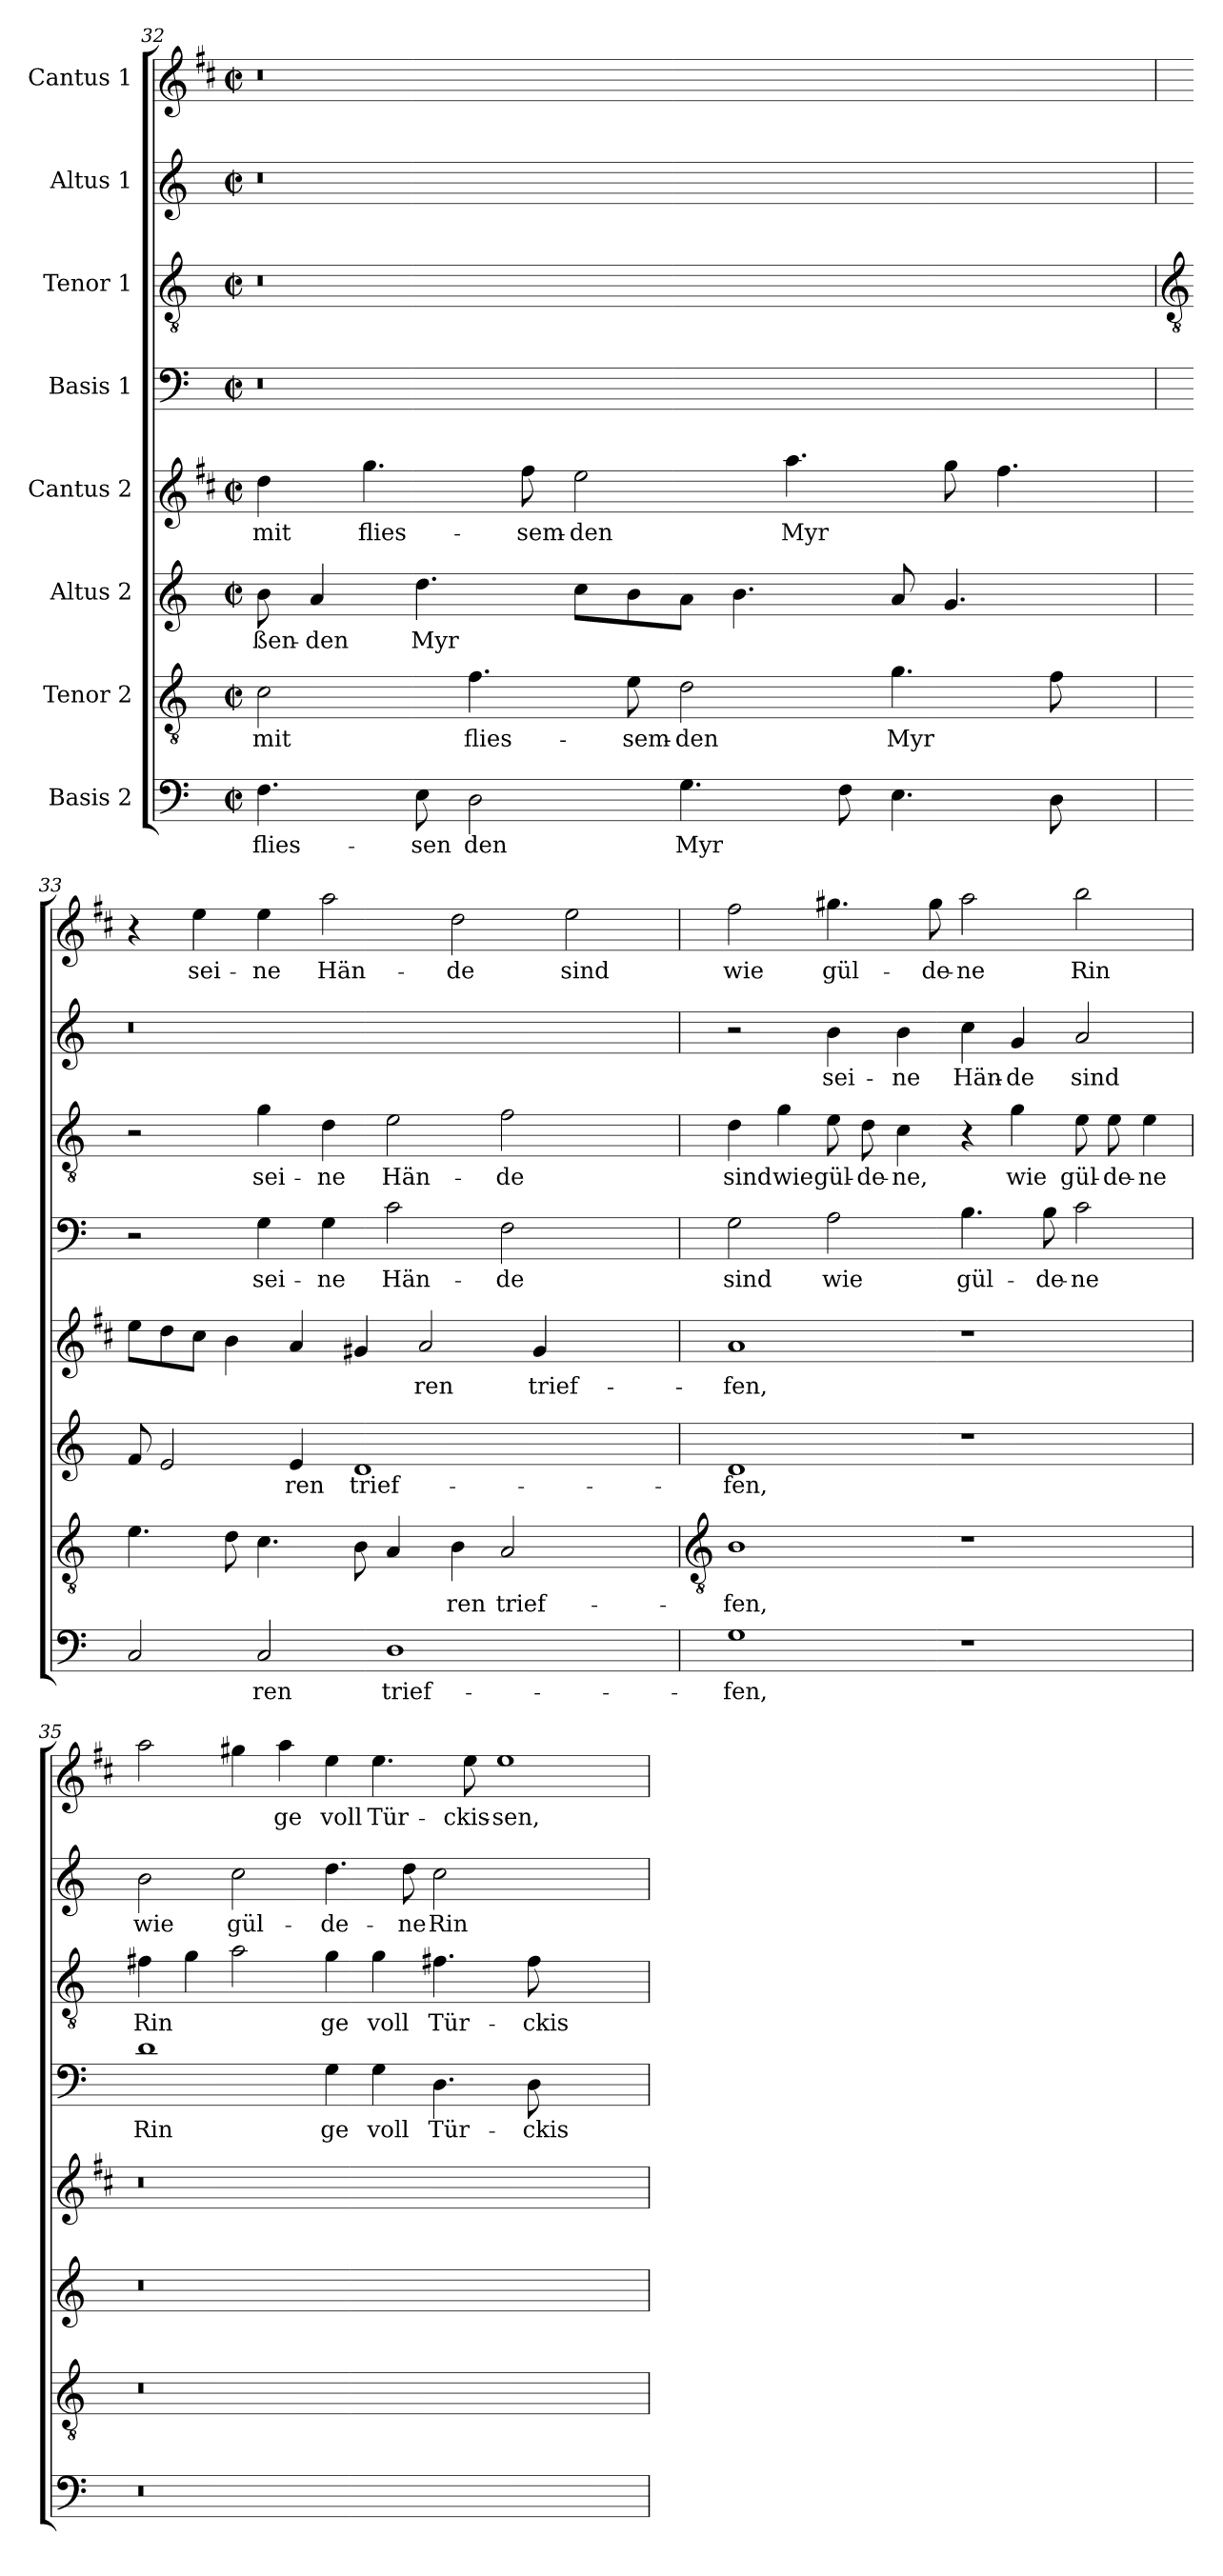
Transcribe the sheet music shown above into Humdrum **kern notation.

**kern	**text	**kern	**text	**kern	**text	**kern	**text	**kern	**text	**kern	**text	**kern	**text	**kern	**text
*part8	*part8	*part7	*part7	*part6	*part6	*part5	*part5	*part4	*part4	*part3	*part3	*part2	*part2	*part1	*part1
*staff8	*staff8	*staff7	*staff7	*staff6	*staff6	*staff5	*staff5	*staff4	*staff4	*staff3	*staff3	*staff2	*staff2	*staff1	*staff1
*I"Basis 2	*	*I"Tenor 2	*	*I"Altus 2	*	*I"Cantus 2	*	*I"Basis 1	*	*I"Tenor 1	*	*I"Altus 1	*	*I"Cantus 1	*
*clefF4	*	*clefGv2	*	*clefG2	*	*clefG2	*	*clefF4	*	*clefGv2	*	*clefG2	*	*clefG2	*
*	*	*	*	*	*	*ITrd1c2	*	*	*	*	*	*	*	*ITrd1c2	*
*k[]	*	*k[]	*	*k[]	*	*k[]	*	*k[]	*	*k[]	*	*k[]	*	*k[]	*
*C:	*	*C:	*	*C:	*	*C:	*	*C:	*	*C:	*	*C:	*	*C:	*
*M4/2	*	*M4/2	*	*M4/2	*	*M4/2	*	*M4/2	*	*M4/2	*	*M4/2	*	*M4/2	*
*met(c|)	*	*met(c|)	*	*met(c|)	*	*met(c|)	*	*met(c|)	*	*met(c|)	*	*met(c|)	*	*met(c|)	*
=32	=32	=32	=32	=32	=32	=32	=32	=32	=32	=32	=32	=32	=32	=32	=32
!	!LO:LY:b	!	!LO:LY:b	!	!LO:LY:b	!	!LO:LY:b	!	!	!	!	!	!	!	!
4.F	flies-	2c	mit	8b	-ßen-	4cc	mit	0r	.	0r	.	0r	.	0r	.
!	!	!	!	!	!LO:LY:b	!	!	!	!	!	!	!	!	!	!
.	.	.	.	4a	-den	.	.	.	.	.	.	.	.	.	.
!	!	!	!	!	!	!	!LO:LY:b	!	!	!	!	!	!	!	!
.	.	.	.	.	.	4.ff	flies-	.	.	.	.	.	.	.	.
!	!LO:LY:b	!	!	!	!LO:LY:b	!	!	!	!	!	!	!	!	!	!
8E	-sen	.	.	4.dd	Myr	.	.	.	.	.	.	.	.	.	.
!	!LO:LY:b	!	!LO:LY:b	!	!	!	!	!	!	!	!	!	!	!	!
2D	den	4.f	flies-	.	.	.	.	.	.	.	.	.	.	.	.
!	!	!	!	!	!	!	!LO:LY:b	!	!	!	!	!	!	!	!
.	.	.	.	.	.	8ee	-sem-	.	.	.	.	.	.	.	.
!	!	!	!	!	!	!	!LO:LY:b	!	!	!	!	!	!	!	!
.	.	.	.	8ccL	.	2dd	-den	.	.	.	.	.	.	.	.
!	!	!	!LO:LY:b	!	!	!	!	!	!	!	!	!	!	!	!
.	.	8e	-sem-	8b	.	.	.	.	.	.	.	.	.	.	.
!	!LO:LY:b	!	!LO:LY:b	!	!	!	!	!	!	!	!	!	!	!	!
4.G	Myr	2d	-den	8aJ	.	.	.	.	.	.	.	.	.	.	.
.	.	.	.	4.b	.	.	.	.	.	.	.	.	.	.	.
!	!	!	!	!	!	!	!LO:LY:b	!	!	!	!	!	!	!	!
.	.	.	.	.	.	4.gg	Myr	.	.	.	.	.	.	.	.
8F	.	.	.	.	.	.	.	.	.	.	.	.	.	.	.
!	!	!	!LO:LY:b	!	!	!	!	!	!	!	!	!	!	!	!
4.E	.	4.g	Myr	8a	.	.	.	.	.	.	.	.	.	.	.
.	.	.	.	4.g	.	8ff	.	.	.	.	.	.	.	.	.
.	.	.	.	.	.	4.ee	.	.	.	.	.	.	.	.	.
8D	.	8f	.	.	.	.	.	.	.	.	.	.	.	.	.
8ryy	.	8ryy	.	8ryy	.	.	.	8ryy	.	8ryy	.	8ryy	.	8ryy	.
!!LO:LB:g=z
=33	=33	=33	=33	=33	=33	=33	=33	=33	=33	=33	=33	=33	=33	=33	=33
*	*	*	*	*	*	*	*	*	*	*clefGv2	*	*	*	*	*
2C	.	4.e	.	8f	.	8ddL	.	2r	.	2r	.	0r	.	4r	.
.	.	.	.	2e	.	8cc	.	.	.	.	.	.	.	.	.
!	!	!	!	!	!	!	!	!	!	!	!	!	!	!	!LO:LY:b
.	.	.	.	.	.	8bJ	.	.	.	.	.	.	.	4dd	sei-
.	.	8d	.	.	.	4a	.	.	.	.	.	.	.	.	.
!	!LO:LY:b	!	!	!	!	!	!	!	!LO:LY:b	!	!LO:LY:b	!	!	!	!LO:LY:b
2C	ren	4.c	.	.	.	.	.	4G	sei-	4g	sei-	.	.	4dd	-ne
!	!	!	!	!	!LO:LY:b	!	!	!	!	!	!	!	!	!	!
.	.	.	.	4e	ren	4g	.	.	.	.	.	.	.	.	.
!	!	!	!	!	!	!	!	!	!LO:LY:b	!	!LO:LY:b	!	!	!	!LO:LY:b
.	.	.	.	.	.	.	.	4G	-ne	4d	-ne	.	.	2gg	Hän-
!	!	!	!	!	!LO:LY:b	!	!	!	!	!	!	!	!	!	!
.	.	8B	.	1d	trief-	4f#X	.	.	.	.	.	.	.	.	.
!	!LO:LY:b	!	!	!	!	!	!	!	!LO:LY:b	!	!LO:LY:b	!	!	!	!
1D	trief-	4A	.	.	.	.	.	2c	Hän-	2e	Hän-	.	.	.	.
!	!	!	!	!	!	!	!LO:LY:b	!	!	!	!	!	!	!	!
.	.	.	.	.	.	2g	ren	.	.	.	.	.	.	.	.
!	!	!	!LO:LY:b	!	!	!	!	!	!	!	!	!	!	!	!LO:LY:b
.	.	4B	ren	.	.	.	.	.	.	.	.	.	.	2cc	-de
!	!	!	!LO:LY:b	!	!	!	!	!	!LO:LY:b	!	!LO:LY:b	!	!	!	!
.	.	2A	trief-	.	.	.	.	2F	-de	2f	-de	.	.	.	.
!	!	!	!	!	!	!	!LO:LY:b	!	!	!	!	!	!	!	!
.	.	.	.	.	.	4f#	trief-	.	.	.	.	.	.	.	.
!	!	!	!	!	!	!	!	!	!	!	!	!	!	!	!LO:LY:b
.	.	.	.	.	.	.	.	.	.	.	.	.	.	2dd	sind
.	.	.	.	4.ryy	.	4.ryy	.	.	.	.	.	.	.	.	.
4ryy	.	4ryy	.	.	.	.	.	4ryy	.	4ryy	.	4ryy	.	.	.
!!LO:LB:g=z
=34	=34	=34	=34	=34	=34	=34	=34	=34	=34	=34	=34	=34	=34	=34	=34
*	*	*clefGv2	*	*	*	*	*	*	*	*	*	*	*	*	*
!	!LO:LY:b	!	!LO:LY:b	!	!LO:LY:b	!	!LO:LY:b	!	!LO:LY:b	!	!LO:LY:b	!	!	!	!LO:LY:b
1G	-fen,	1B	-fen,	1d	-fen,	1g	-fen,	2G	sind	4d	sind	2r	.	2ee	wie
!	!	!	!	!	!	!	!	!	!	!	!LO:LY:b	!	!	!	!
.	.	.	.	.	.	.	.	.	.	4g	wie	.	.	.	.
!	!	!	!	!	!	!	!	!	!LO:LY:b	!	!LO:LY:b	!	!LO:LY:b	!	!LO:LY:b
.	.	.	.	.	.	.	.	2A	wie	8e	gül-	4b	sei-	4.ff#X	gül-
!	!	!	!	!	!	!	!	!	!	!	!LO:LY:b	!	!	!	!
.	.	.	.	.	.	.	.	.	.	8d	-de-	.	.	.	.
!	!	!	!	!	!	!	!	!	!	!	!LO:LY:b	!	!LO:LY:b	!	!
.	.	.	.	.	.	.	.	.	.	4c	-ne,	4b	-ne	.	.
!	!	!	!	!	!	!	!	!	!	!	!	!	!	!	!LO:LY:b
.	.	.	.	.	.	.	.	.	.	.	.	.	.	8ff#	-de-
!	!	!	!	!	!	!	!	!	!LO:LY:b	!	!	!	!LO:LY:b	!	!LO:LY:b
1r	.	1r	.	1r	.	1r	.	4.B	gül-	4r	.	4cc	Hän-	2gg	-ne
!	!	!	!	!	!	!	!	!	!	!	!LO:LY:b	!	!LO:LY:b	!	!
.	.	.	.	.	.	.	.	.	.	4g	wie	4g	-de	.	.
!	!	!	!	!	!	!	!	!	!LO:LY:b	!	!	!	!	!	!
.	.	.	.	.	.	.	.	8B	-de-	.	.	.	.	.	.
!	!	!	!	!	!	!	!	!	!LO:LY:b	!	!LO:LY:b	!	!LO:LY:b	!	!LO:LY:b
.	.	.	.	.	.	.	.	2c	-ne	8e	gül-	2a	sind	2aa	Rin
!	!	!	!	!	!	!	!	!	!	!	!LO:LY:b	!	!	!	!
.	.	.	.	.	.	.	.	.	.	8e	-de-	.	.	.	.
!	!	!	!	!	!	!	!	!	!	!	!LO:LY:b	!	!	!	!
.	.	.	.	.	.	.	.	.	.	4e	-ne	.	.	.	.
=35	=35	=35	=35	=35	=35	=35	=35	=35	=35	=35	=35	=35	=35	=35	=35
!	!	!	!	!	!	!	!	!	!LO:LY:b	!	!LO:LY:b	!	!LO:LY:b	!	!
0r	.	0r	.	0r	.	0r	.	1d	Rin	4f#X	Rin	2b	wie	2gg	.
.	.	.	.	.	.	.	.	.	.	4g	.	.	.	.	.
!	!	!	!	!	!	!	!	!	!	!	!	!	!LO:LY:b	!	!
.	.	.	.	.	.	.	.	.	.	2a	.	2cc	gül-	4ff#X	.
!	!	!	!	!	!	!	!	!	!	!	!	!	!	!	!LO:LY:b
.	.	.	.	.	.	.	.	.	.	.	.	.	.	4gg	ge
!	!	!	!	!	!	!	!	!	!LO:LY:b	!	!LO:LY:b	!	!LO:LY:b	!	!LO:LY:b
.	.	.	.	.	.	.	.	4G	ge	4g	ge	4.dd	-de-	4dd	voll
!	!	!	!	!	!	!	!	!	!LO:LY:b	!	!LO:LY:b	!	!	!	!LO:LY:b
.	.	.	.	.	.	.	.	4G	voll	4g	voll	.	.	4.dd	Tür-
!	!	!	!	!	!	!	!	!	!	!	!	!	!LO:LY:b	!	!
.	.	.	.	.	.	.	.	.	.	.	.	8dd	-ne	.	.
!	!	!	!	!	!	!	!	!	!LO:LY:b	!	!LO:LY:b	!	!LO:LY:b	!	!
.	.	.	.	.	.	.	.	4.D	Tür-	4.f#X	Tür-	2cc	Rin	.	.
!	!	!	!	!	!	!	!	!	!	!	!	!	!	!	!LO:LY:b
.	.	.	.	.	.	.	.	.	.	.	.	.	.	8dd	-ckis-
!	!	!	!	!	!	!	!	!	!	!	!	!	!	!	!LO:LY:b
.	.	.	.	.	.	.	.	.	.	.	.	.	.	1dd	-sen,
!	!	!	!	!	!	!	!	!	!LO:LY:b	!	!LO:LY:b	!	!	!	!
.	.	.	.	.	.	.	.	8D	-ckis-	8f#	-ckis-	.	.	.	.
2.ryy	.	2.ryy	.	2.ryy	.	2.ryy	.	2.ryy	.	2.ryy	.	2.ryy	.	.	.
=	=	=	=	=	=	=	=	=	=	=	=	=	=	=	=
*-	*-	*-	*-	*-	*-	*-	*-	*-	*-	*-	*-	*-	*-	*-	*-
